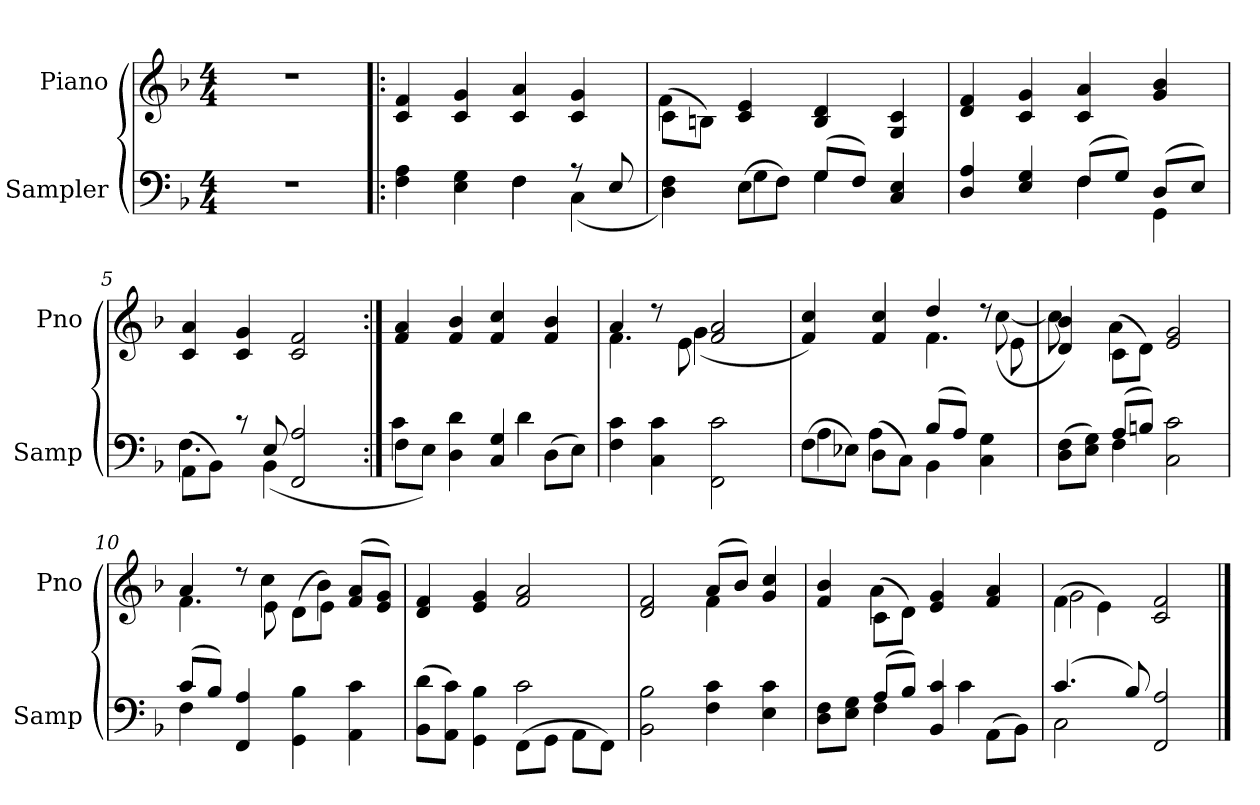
**kern	**kern
*part2	*part1
*staff2	*staff1
*I"Sampler	*I"Piano
*I'Samp	*I'Pno
*clefF4	*clefG2
*k[b-]	*k[b-]
*F:	*F:
*M4/4	*M4/4
=1	=1
1r	1r
=2!|:	=2!|:
*^	*
4F 4A	2ryy	4c 4f
4E 4G	.	4c 4g
4F\	4F	4c 4a
8r	(4C	4c 4g
8E/	.	.
=3	=3	=3
*	*	*^
4D 4F)	4ryy	(8c\L	4f
.	.	8Bn\J)	.
(8E\L	4G	4c 4e	2.ryy
8F\J)	.	.	.
(8G/L	4G	4B 4d	.
8F/J)	.	.	.
4C/ 4E/	4ryy	4G 4c	.
*	*	*v	*v
=4	=4	=4
4D/ 4A/	2ryy	4d 4f
4E/ 4G/	.	4c 4g
(8F/L	4F	4c 4a
8G/J)	.	.
(8D/L	4GG	4g 4b-
8E/J)	.	.
=5	=5	=5
(8AA\L	4.F	4c 4a
8BB-\J)	.	.
8r	.	4c 4g
8E/	(4BB-	.
2FF 2A	.	2c 2f
.	4.ryy	.
=6:|!	=6:|!	=6:|!
8F\L	4c	4f 4a
8E\J)	.	.
4D 4d	4.ryy	4f 4b-
4C 4G	.	4f 4cc
.	4d	.
(8D\L	.	4f 4b-
8E\J)	8ryy	.
*v	*v	*
=7	=7
*	*^
4F 4c	4a/	4.f
4C 4c	8r	.
.	8e\	(4g
2FF 2c	2f 2a	.
.	.	4.ryy
=8	=8	=8
*^	*	*
(8F\L	4A	4f 4cc)	2ryy
8E-X\J)	.	.	.
(8D\L	4A	4f 4cc	.
8C\J)	.	.	.
(8B-/L	4BB-	4dd/	4.f
8A/J)	.	.	.
4C 4G	4ryy	8r	.
.	.	8e\	([8cc
=9	=9	=9	=9
(8D\ 8F\L	4ryy	4d 4b-)	8cc]
8E\ 8G\J)	.	.	8ryy
(8A/L	4F	(8c\L	4a
8Bn/J)	.	8d\J)	.
2C 2c	2ryy	2e 2g	2ryy
=10	=10	=10	=10
(8c/L	4F	4a/	4.f
8B-/J)	.	.	.
4FF 4A	2.ryy	8r	.
.	.	8e\	4cc
4GG 4B-	.	(8d\L	.
.	.	8e\J)	4b-
4AA 4c	.	(8f/ 8a/L	.
.	.	8e/ 8g/J)	8ryy
*	*	*v	*v
=11	=11	=11
(8BB-\ 8d\L	2ryy	4d 4f
8AA\ 8c\J)	.	.
4GG 4B-	.	4e 4g
(8FF\L	2c	2f 2a
8GG\J	.	.
8AA\L	.	.
8FF\J)	.	.
*v	*v	*
=12	=12
*	*^
2BB- 2B-	2d 2f	2ryy
4F 4c	(8a/L	4f
.	8b-/J)	.
4E 4c	4g 4cc	4ryy
=13	=13	=13
*^	*	*
8D\ 8F\L	4ryy	4f 4b-	4ryy
8E\ 8G\J	.	.	.
(8A/L	4F	(8c\L	4a
8B-/J)	.	8d\J)	.
4BB- 4c	8ryy	4e 4g	2ryy
.	4c	.	.
(8AA\L	.	4f 4a	.
8BB-\J)	8ryy	.	.
=14	=14	=14	=14
(4.c/	2C	(4f\	2g
.	.	4e\)	.
8B-/)	.	.	.
2FF 2A	2ryy	2c 2f	2ryy
*v	*v	*	*
*	*v	*v
==	==
*-	*-
